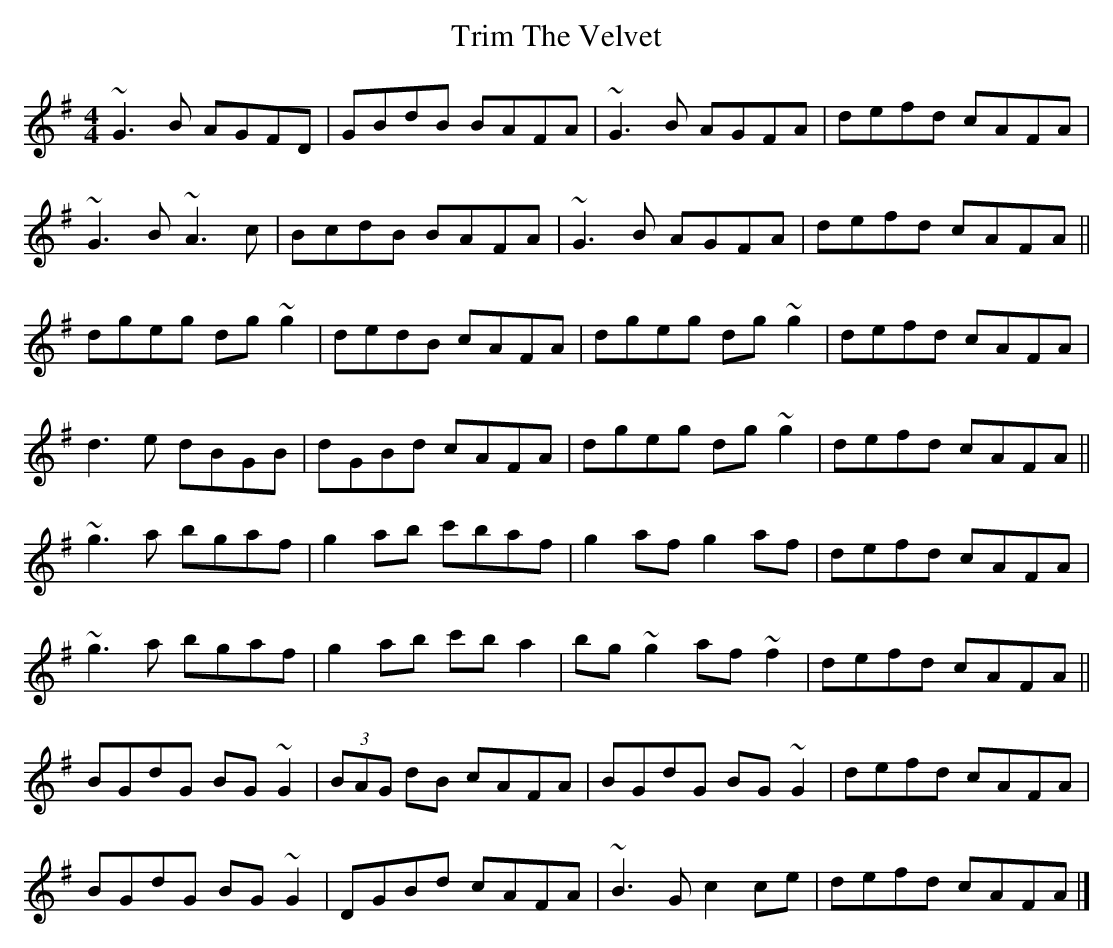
X:1
T: Trim The Velvet
M: 4/4
L: 1/8
K: Gmaj
~G3B AGFD|GBdB BAFA|~G3B AGFA|defd cAFA|
~G3B ~A3c|BcdB BAFA|~G3B AGFA|defd cAFA||
dgeg dg~g2|dedB cAFA|dgeg dg~g2|defd cAFA|
d3e dBGB|dGBd cAFA|dgeg dg~g2|defd cAFA||
~g3a bgaf|g2ab c'baf|g2af g2af|defd cAFA|
~g3a bgaf|g2ab c'ba2|bg~g2 af~f2|defd cAFA||
BGdG BG~G2|(3BAG dB cAFA|BGdG BG~G2|defd cAFA|
BGdG BG~G2 |DGBd cAFA|~B3G c2ce|defd cAFA|]
